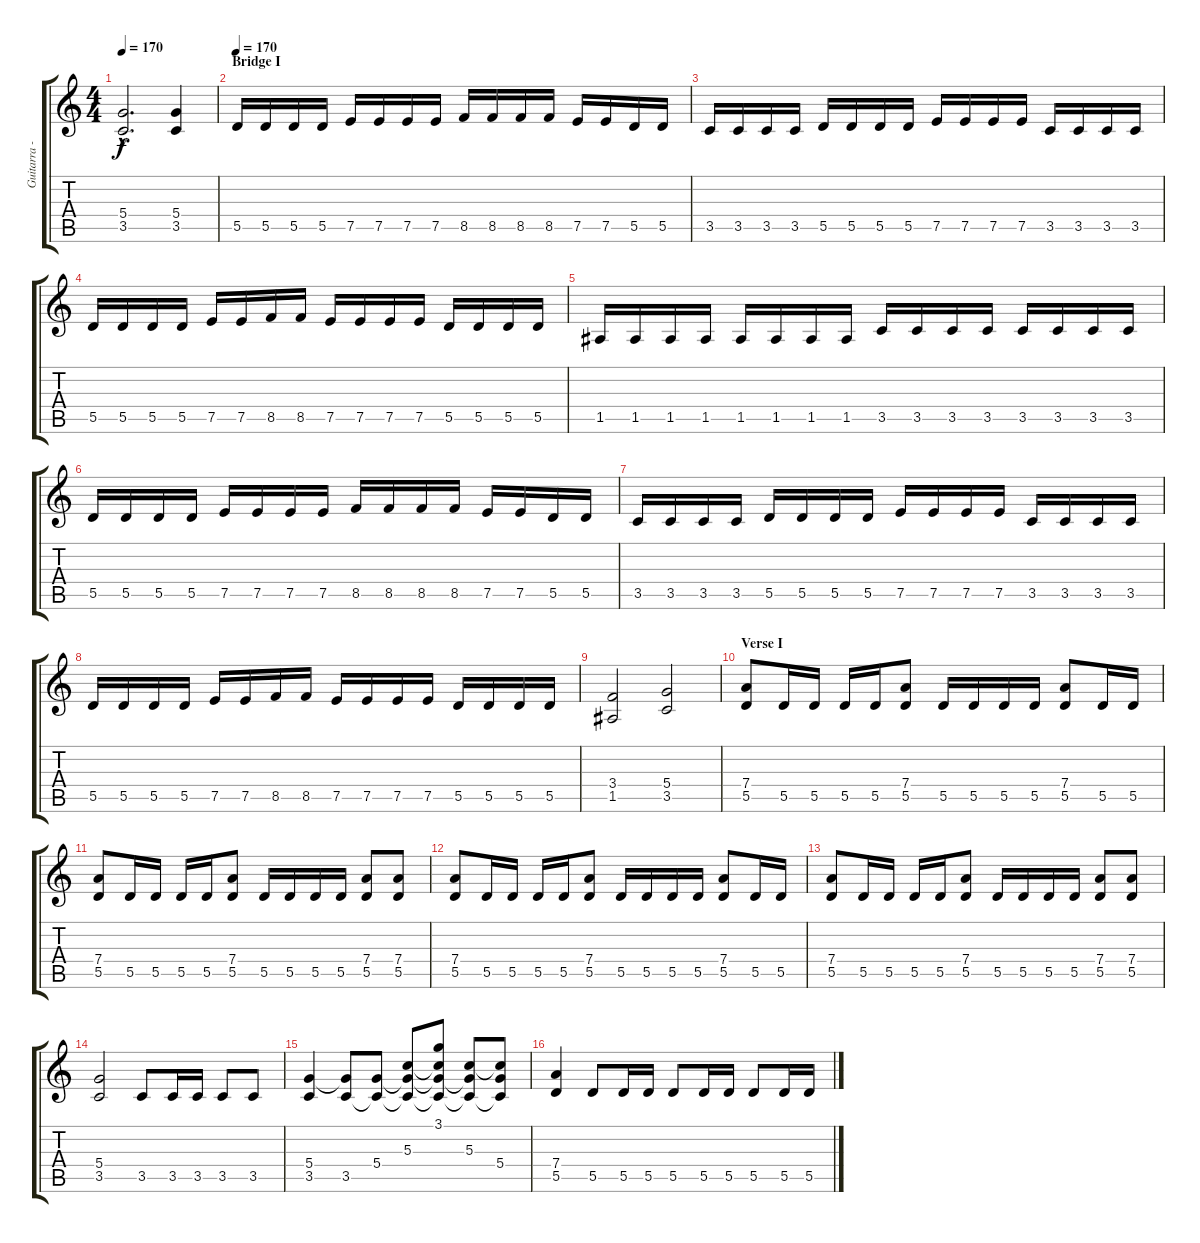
\track ("Guitarra - Guitar" "Guitarra -") {instrument distortionguitar}
\staff {score tabs}
\tuning (E4 B3 G3 D3 A2 E2) {hide}
\ts (4 4)
\tempo 170
\clef g2
\ks c
(5.4{hac t} 3.5{hac t}).2{d dy f} (5.4 3.5).4 |
\section ("" "Bridge I")
\tempo 170
5.5.16 5.5.16 5.5.16 5.5.16 7.5.16 7.5.16 7.5.16 7.5.16 8.5.16 8.5.16 8.5.16 8.5.16 7.5.16 7.5.16 5.5.16 5.5.16 |
3.5.16 3.5.16 3.5.16 3.5.16 5.5.16 5.5.16 5.5.16 5.5.16 7.5.16 7.5.16 7.5.16 7.5.16 3.5.16 3.5.16 3.5.16 3.5.16 |
5.5.16 5.5.16 5.5.16 5.5.16 7.5.16 7.5.16 8.5.16 8.5.16 7.5.16 7.5.16 7.5.16 7.5.16 5.5.16 5.5.16 5.5.16 5.5.16 |
1.5.16 1.5.16 1.5.16 1.5.16 1.5.16 1.5.16 1.5.16 1.5.16 3.5.16 3.5.16 3.5.16 3.5.16 3.5.16 3.5.16 3.5.16 3.5.16 |
5.5.16 5.5.16 5.5.16 5.5.16 7.5.16 7.5.16 7.5.16 7.5.16 8.5.16 8.5.16 8.5.16 8.5.16 7.5.16 7.5.16 5.5.16 5.5.16 |
3.5.16 3.5.16 3.5.16 3.5.16 5.5.16 5.5.16 5.5.16 5.5.16 7.5.16 7.5.16 7.5.16 7.5.16 3.5.16 3.5.16 3.5.16 3.5.16 |
5.5.16 5.5.16 5.5.16 5.5.16 7.5.16 7.5.16 8.5.16 8.5.16 7.5.16 7.5.16 7.5.16 7.5.16 5.5.16 5.5.16 5.5.16 5.5.16 |
(3.4 1.5).2 (5.4 3.5).2 |
\section ("" "Verse I")
(7.4 5.5).8 5.5.16 5.5.16 5.5.16 5.5.16 (7.4 5.5).8 5.5.16 5.5.16 5.5.16 5.5.16 (7.4 5.5).8 5.5.16 5.5.16 |
(7.4 5.5).8 5.5.16 5.5.16 5.5.16 5.5.16 (7.4 5.5).8 5.5.16 5.5.16 5.5.16 5.5.16 (7.4 5.5).8 (7.4 5.5).8 |
(7.4 5.5).8 5.5.16 5.5.16 5.5.16 5.5.16 (7.4 5.5).8 5.5.16 5.5.16 5.5.16 5.5.16 (7.4 5.5).8 5.5.16 5.5.16 |
(7.4 5.5).8 5.5.16 5.5.16 5.5.16 5.5.16 (7.4 5.5).8 5.5.16 5.5.16 5.5.16 5.5.16 (7.4 5.5).8 (7.4 5.5).8 |
(5.4 3.5).2 3.5.8 3.5.16 3.5.16 3.5.8 3.5.8 |
(5.4 3.5).4 (5.4{t} 3.5).8 (5.4 3.5{t}).8 (5.3 5.4{t} 3.5{t}).8 (3.1 5.3{t} 5.4{t} 3.5{t}).8 (5.3 5.4{t} 3.5{t}).8 (5.3{t} 5.4 3.5{t}).8 |
(7.4 5.5).4 5.5.8 5.5.16 5.5.16 5.5.8 5.5.16 5.5.16 5.5.8 5.5.16 5.5.16
